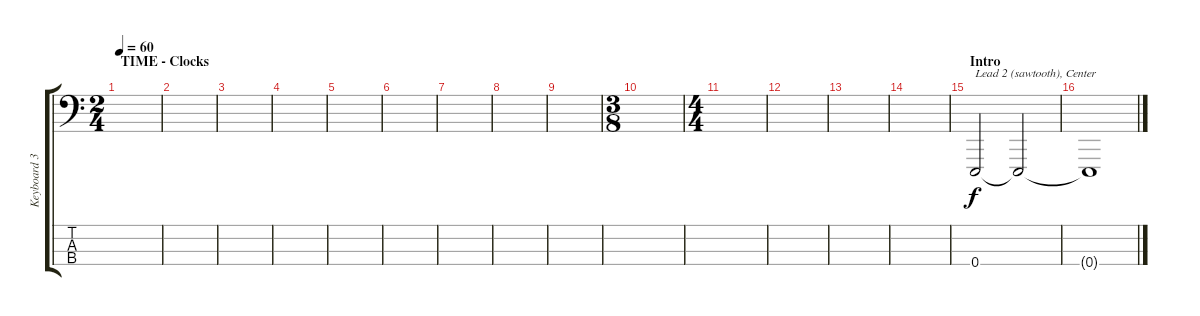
\track ("Keyboard 3 (Rick)" "Keyboard 3") {instrument lead2sawtooth}
\staff {score tabs}
\tuning (G2 D2 A1 E1) {hide}
\ts (2 4)
\section ("" "TIME - Clocks")
\tempo 60
\clef f4
\ks c
|
|
|
|
|
|
|
|
|
\ts (3 8)
|
\ts (4 4)
|
|
|
|
\section ("" "Intro")
0.4.2{txt "Lead 2 (sawtooth), Center" volume 8 balance 8 instrument lead2sawtooth} 0.4{t}.2{dy f volume 0} |
0.4{t}.1
